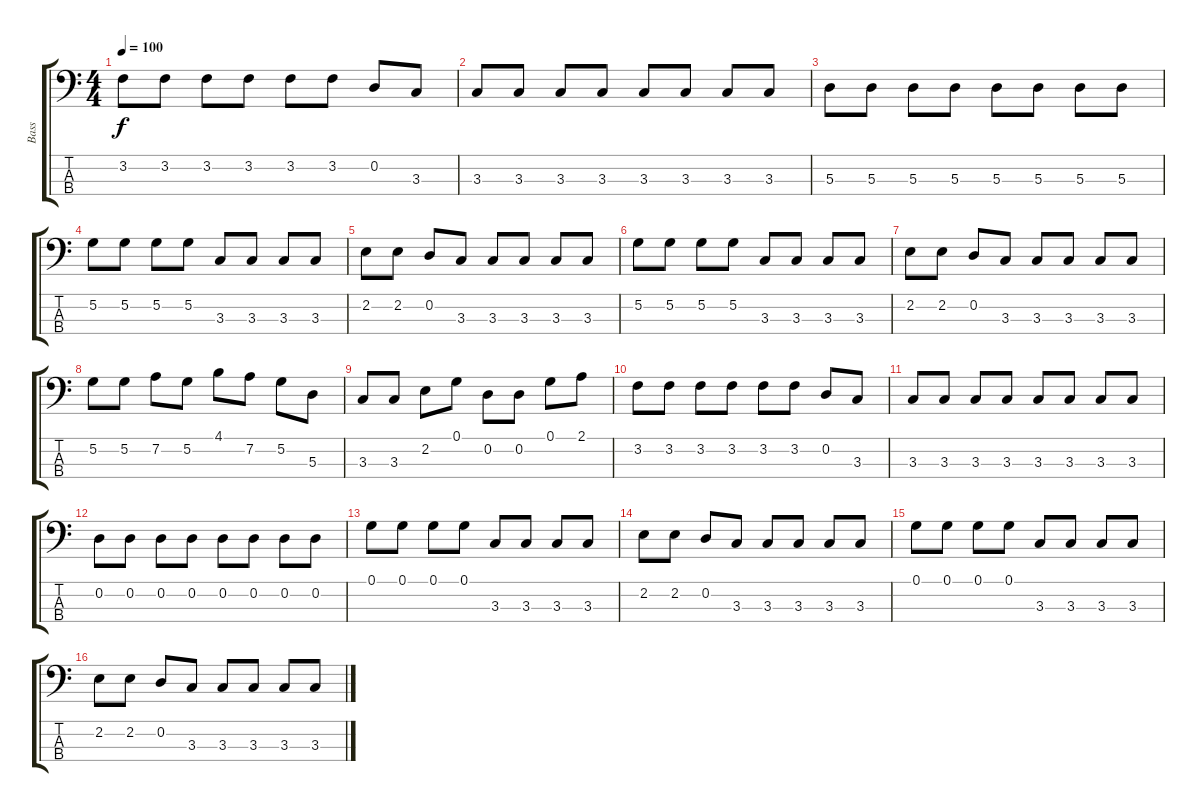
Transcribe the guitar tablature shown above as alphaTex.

\track ("Bass" "Bass") {instrument electricbassfinger}
\staff {score tabs}
\tuning (G2 D2 A1 E1) {hide}
\ts (4 4)
\tempo 100
\clef f4
\ks c
3.2.8{dy f} 3.2.8 3.2.8 3.2.8 3.2.8 3.2.8 0.2.8 3.3.8 |
3.3.8 3.3.8 3.3.8 3.3.8 3.3.8 3.3.8 3.3.8 3.3.8 |
5.3.8 5.3.8 5.3.8 5.3.8 5.3.8 5.3.8 5.3.8 5.3.8 |
5.2.8 5.2.8 5.2.8 5.2.8 3.3.8 3.3.8 3.3.8 3.3.8 |
2.2.8 2.2.8 0.2.8 3.3.8 3.3.8 3.3.8 3.3.8 3.3.8 |
5.2.8 5.2.8 5.2.8 5.2.8 3.3.8 3.3.8 3.3.8 3.3.8 |
2.2.8 2.2.8 0.2.8 3.3.8 3.3.8 3.3.8 3.3.8 3.3.8 |
5.2.8 5.2.8 7.2.8 5.2.8 4.1.8 7.2.8 5.2.8 5.3.8 |
3.3.8 3.3.8 2.2.8 0.1.8 0.2.8 0.2.8 0.1.8 2.1.8 |
3.2.8 3.2.8 3.2.8 3.2.8 3.2.8 3.2.8 0.2.8 3.3.8 |
3.3.8 3.3.8 3.3.8 3.3.8 3.3.8 3.3.8 3.3.8 3.3.8 |
0.2.8 0.2.8 0.2.8 0.2.8 0.2.8 0.2.8 0.2.8 0.2.8 |
0.1.8 0.1.8 0.1.8 0.1.8 3.3.8 3.3.8 3.3.8 3.3.8 |
2.2.8 2.2.8 0.2.8 3.3.8 3.3.8 3.3.8 3.3.8 3.3.8 |
0.1.8 0.1.8 0.1.8 0.1.8 3.3.8 3.3.8 3.3.8 3.3.8 |
2.2.8 2.2.8 0.2.8 3.3.8 3.3.8 3.3.8 3.3.8 3.3.8
